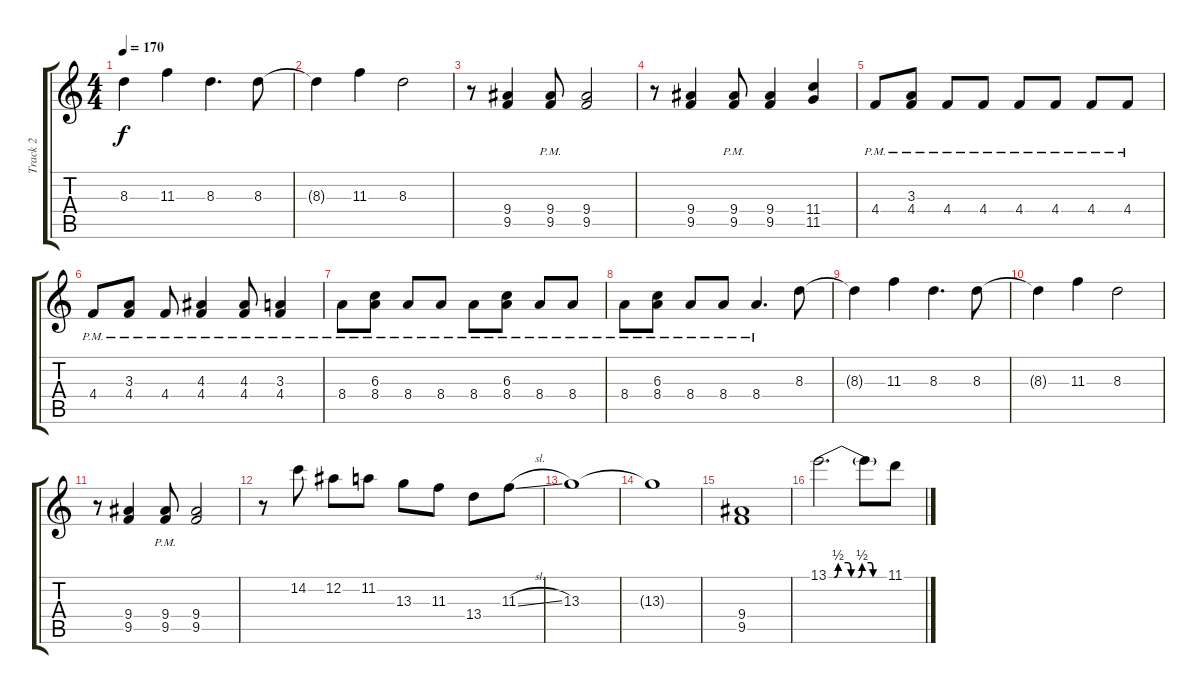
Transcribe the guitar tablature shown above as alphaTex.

\track ("Track 2" "Track 2") {instrument overdrivenguitar}
\staff {score tabs}
\tuning (Eb4 Bb3 Gb3 Db3 Ab2 Eb2) {hide}
\ts (4 4)
\tempo 170
\clef g2
\ks c
8.3{t}.4{dy f} 11.3.4 8.3.4{d} 8.3.8 |
8.3{t}.4 11.3.4 8.3.2 |
r.8 (9.4 9.5).4 (9.4{pm} 9.5{pm}).8 (9.4 9.5).2 |
r.8 (9.4 9.5).4 (9.4{pm} 9.5{pm}).8 (9.4 9.5).4 (11.4 11.5).4 |
4.4{pm}.8 (3.3{pm} 4.4{pm}).8 4.4{pm}.8 4.4{pm}.8 4.4{pm}.8 4.4{pm}.8 4.4{pm}.8 4.4{pm}.8 |
4.4{pm}.8 (3.3 4.4{pm}).8 4.4{pm}.8 (4.3{pm} 4.4{pm}).4 (4.3{pm} 4.4{pm}).8 (3.3{pm} 4.4{pm}).4 |
8.4{pm}.8 (6.3{pm} 8.4{pm}).8 8.4{pm}.8 8.4{pm}.8 8.4{pm}.8 (6.3{pm} 8.4{pm}).8 8.4{pm}.8 8.4{pm}.8 |
8.4{pm}.8 (6.3{pm} 8.4{pm}).8 8.4{pm}.8 8.4{pm}.8 8.4{pm}.4{d} 8.3.8 |
8.3{t}.4 11.3.4 8.3.4{d} 8.3.8 |
8.3{t}.4 11.3.4 8.3.2 |
r.8 (9.4 9.5).4 (9.4{pm} 9.5{pm}).8 (9.4 9.5).2 |
r.8 14.2.8 12.2.8 11.2.8 13.3.8 11.3.8 13.4.8 11.3{sl}.8 |
13.3.1 |
13.3{t}.1 |
(9.4 9.5).1 |
13.1{be (custom 0 0 6 0 10 2 20 2 23 0 30 0 34 2 43 2 45 0 48 0 53 0 60 0)}.2{d} 13.1{t}.8 11.1.8
